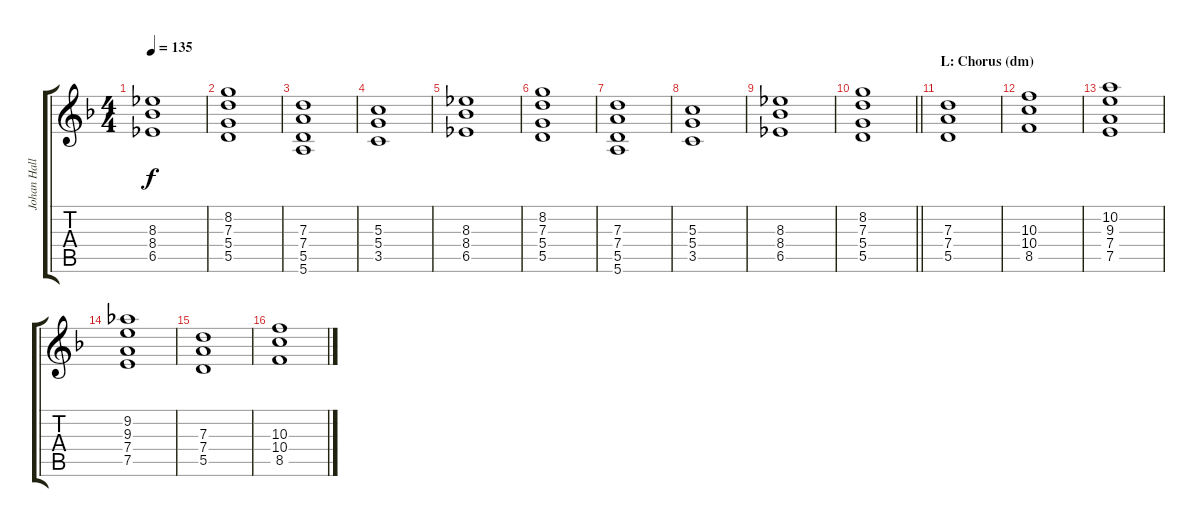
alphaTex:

\track ("Johan Hallgren" "Johan Hall") {instrument distortionguitar}
\staff {score tabs}
\tuning (E4 B3 G3 D3 A2 E2) {hide}
\ts (4 4)
\tempo 135
\clef g2
\ks dminor
(8.3 8.4 6.5).1{dy f} |
(8.2 7.3 5.4 5.5).1 |
(7.3 7.4 5.5 5.6).1 |
(5.3 5.4 3.5).1 |
(8.3 8.4 6.5).1 |
(8.2 7.3 5.4 5.5).1 |
(7.3 7.4 5.5 5.6).1 |
(5.3 5.4 3.5).1 |
(8.3 8.4 6.5).1 |
\barLineRight lightlight
(8.2 7.3 5.4 5.5).1 |
\section ("" "L: Chorus (dm)")
(7.3 7.4 5.5).1 |
(10.3 10.4 8.5).1 |
(10.2 9.3 7.4 7.5).1 |
(9.2 9.3 7.4 7.5).1 |
(7.3 7.4 5.5).1 |
(10.3 10.4 8.5).1
